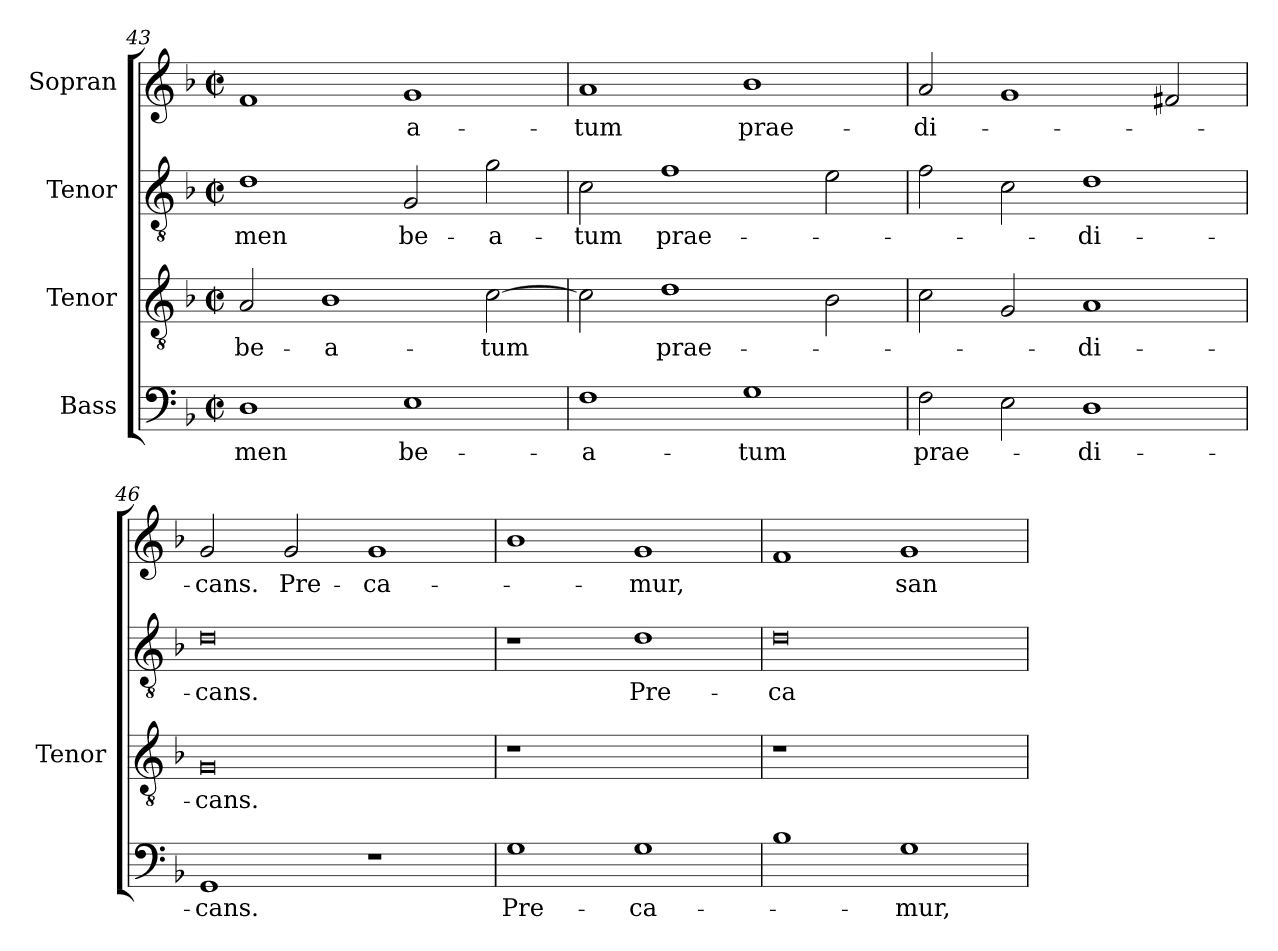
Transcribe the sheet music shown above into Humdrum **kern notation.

**kern	**text	**kern	**text	**kern	**text	**kern	**text
*part4	*part4	*part3	*part3	*part2	*part2	*part1	*part1
*staff4	*staff4	*staff3	*staff3	*staff2	*staff2	*staff1	*staff1
*I"Bass	*	*I"Tenor	*	*I"Tenor	*	*I"Sopran	*
*	*	*I'Tenor	*	*	*	*	*
*clefF4	*	*clefGv2	*	*clefGv2	*	*clefG2	*
*	*	*ITrd7c12	*	*ITrd7c12	*	*	*
*k[b-]	*	*k[b-]	*	*k[b-]	*	*k[b-]	*
*F:	*	*F:	*	*F:	*	*F:	*
*M2/2	*	*M2/2	*	*M2/2	*	*M2/2	*
*met(c|)	*	*met(c|)	*	*met(c|)	*	*met(c|)	*
=43	=43	=43	=43	=43	=43	=43	=43
!	!LO:LY:b:color=#000000	!	!	!	!	!	!
!	!	!	!LO:LY:b:color=#000000	!	!	!	!
!	!	!	!	!	!LO:LY:b:color=#000000	!	!
1Di	-men	2AAi/	be-	1Di	-men	1fi	.
!	!	!	!LO:LY:b:color=#000000	!	!	!	!
.	.	1BB-i	-a-	.	.	.	.
!	!LO:LY:b:color=#000000	!	!	!	!	!	!
!	!	!	!	!	!LO:LY:b:color=#000000	!	!
!	!	!	!	!	!	!	!LO:LY:b:color=#000000
1Ei	be-	.	.	2GGi/	be-	1gi	-a-
!	!	!	!LO:LY:b:color=#000000	!	!	!	!
!	!	!	!	!	!LO:LY:b:color=#000000	!	!
.	.	[>2Ci\	-tum	2Gi\	-a-	.	.
=44	=44	=44	=44	=44	=44	=44	=44
!	!LO:LY:b:color=#000000	!	!	!	!	!	!
!	!	!	!	!	!LO:LY:b:color=#000000	!	!
!	!	!	!	!	!	!	!LO:LY:b:color=#000000
1Fi	-a-	2Ci\]	.	2Ci\	-tum	1ai	-tum
!	!	!	!LO:LY:b:color=#000000	!	!	!	!
!	!	!	!	!	!LO:LY:b:color=#000000	!	!
.	.	1Di	prae-	1Fi	prae-	.	.
!	!LO:LY:b:color=#000000	!	!	!	!	!	!
!	!	!	!	!	!	!	!LO:LY:b:color=#000000
1Gi	-tum	.	.	.	.	1b-i	prae-
.	.	2BB-i\	.	2Ei\	.	.	.
=45	=45	=45	=45	=45	=45	=45	=45
!	!LO:LY:b:color=#000000	!	!	!	!	!	!
!	!	!	!	!	!	!	!LO:LY:b:color=#000000
2Fi\	prae-	2Ci\	.	2Fi\	.	2ai/	-di-
2Ei\	.	2GGi/	.	2Ci\	.	1gi	.
!	!LO:LY:b:color=#000000	!	!	!	!	!	!
!	!	!	!LO:LY:b:color=#000000	!	!	!	!
!	!	!	!	!	!LO:LY:b:color=#000000	!	!
1Di	-di-	1AAi	-di-	1Di	-di-	.	.
.	.	.	.	.	.	2f#Xi/	.
=46	=46	=46	=46	=46	=46	=46	=46
!	!LO:LY:b:color=#000000	!	!	!	!	!	!
!	!	!	!LO:LY:b:color=#000000	!	!	!	!
!	!	!	!	!	!LO:LY:b:color=#000000	!	!
!	!	!	!	!	!	!	!LO:LY:b:color=#000000
1GGi	-cans.	0GGi	-cans.	0Di	-cans.	2gi/	-cans.
!	!	!	!	!	!	!	!LO:LY:b:color=#000000
.	.	.	.	.	.	2gi/	Pre-
!	!	!	!	!	!	!	!LO:LY:b:color=#000000
1r	.	.	.	.	.	1gi	-ca-
=47	=47	=47	=47	=47	=47	=47	=47
!	!LO:LY:b:color=#000000	!LO:N:vis=1	!	!	!	!	!
1Gi	Pre-	1r	.	1r	.	1b-i	.
!	!LO:LY:b:color=#000000	!	!	!	!	!	!
!	!	!	!	!	!LO:LY:b:color=#000000	!	!
!	!	!	!	!	!	!	!LO:LY:b:color=#000000
1Gi	-ca-	1ryy	.	1Di	Pre-	1gi	-mur,
!!LO:PB:g=z
=48	=48	=48	=48	=48	=48	=48	=48
!	!	!LO:N:vis=1	!	!	!	!	!
!	!	!	!	!	!LO:LY:b:color=#000000	!	!
1B-i	.	1r	.	0Di	-ca-	1fi	.
!	!LO:LY:b:color=#000000	!	!	!	!	!	!
!	!	!	!	!	!	!	!LO:LY:b:color=#000000
1Gi	-mur,	1ryy	.	.	.	1gi	san-
=	=	=	=	=	=	=	=
*-	*-	*-	*-	*-	*-	*-	*-
